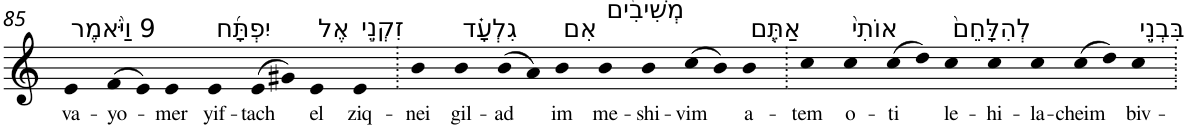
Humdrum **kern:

**kern	**text
*part1	*part1
*staff1	*staff1
*I"Piano	*
*I'Pno	*
!!LO:PB:g=z
*clefG2	*
*k[]	*
=85	=85
!LO:TX:a:t=9 וַיֹּ֨אמֶר	!
!	!LO:LY:b
4e	va-
!	!LO:LY:b
(>8f	-yo-
8e)	.
!	!LO:LY:b
4e	-mer
!LO:TX:a:t=יִפְתָּ֜ח	!
!	!LO:LY:b
4e	yif-
!	!LO:LY:b
(>8e	-tach
8g#X)	.
!LO:TX:a:t=אֶל	!
!	!LO:LY:b
4e	el
!LO:TX:a:t=זִקְנֵ֣י	!
!	!LO:LY:b
4e	ziq-
=86.	=86.
!	!LO:LY:b
4b	-nei
!LO:TX:a:t=גִלְעָ֗ד	!
!	!LO:LY:b
4b	gil-
!	!LO:LY:b
(>8b	-ad
8a)	.
!LO:TX:a:t=אִם	!
!	!LO:LY:b
4b	im
!LO:TX:a:t=מְשִׁיבִ֨ים	!
!	!LO:LY:b
4b	me-
!	!LO:LY:b
4b	-shi-
!	!LO:LY:b
(>8cc	-vim
8b)	.
!LO:TX:a:t=אַתֶּ֤ם	!
!	!LO:LY:b
4b	a-
=87.	=87.
!	!LO:LY:b
4cc	-tem
!LO:TX:a:t=אוֹתִי֙	!
!	!LO:LY:b
4cc	o-
!	!LO:LY:b
(>8cc	-ti
8dd)	.
!LO:TX:a:t=לְהִלָּחֵם֙	!
!	!LO:LY:b
4cc	le-
!	!LO:LY:b
4cc	-hi-
!	!LO:LY:b
4cc	-la-
!	!LO:LY:b
(>8cc	-cheim
8dd)	.
!LO:TX:a:t=בִּבְנֵ֣י	!
!	!LO:LY:b
4cc	biv-
=.	=.
*-	*-
